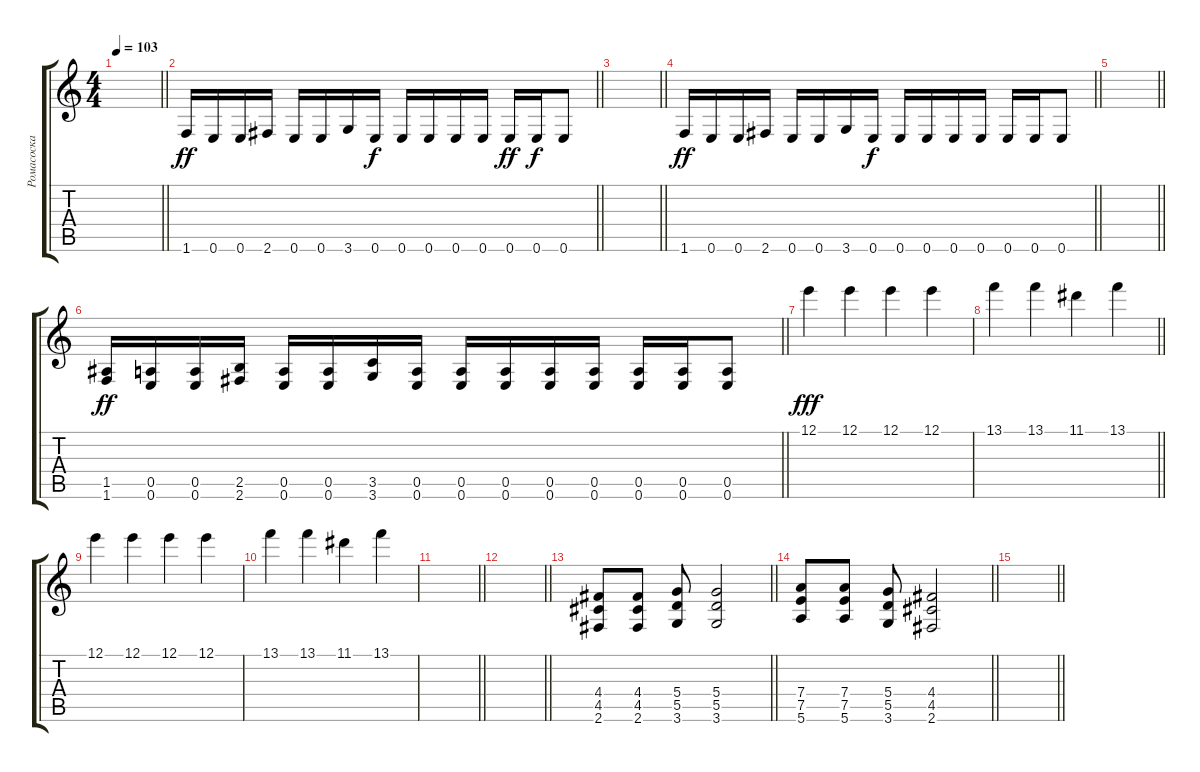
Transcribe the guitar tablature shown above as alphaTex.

\track ("Ромасоска" "Ромасоска") {instrument distortionguitar}
\staff {score tabs}
\tuning (E4 B3 G3 D3 A2 E2) {hide}
\ts (4 4)
\tempo 103
\clef g2
\barLineRight lightlight
\ks c
|
\barLineRight lightlight
1.6.16{dy ff} 0.6.16 0.6.16 2.6.16 0.6.16 0.6.16 3.6.16 0.6.16{dy f} 0.6.16 0.6.16 0.6.16 0.6.16 0.6.16{dy ff} 0.6.16{dy f} 0.6.8 |
\barLineRight lightlight
|
\barLineRight lightlight
1.6.16{dy ff} 0.6.16 0.6.16 2.6.16 0.6.16 0.6.16 3.6.16 0.6.16{dy f} 0.6.16 0.6.16 0.6.16 0.6.16 0.6.16 0.6.16 0.6.8 |
\barLineRight lightlight
|
\barLineRight lightlight
(1.5 1.6).16{dy ff} (0.5 0.6).16 (0.5 0.6).16 (2.5 2.6).16 (0.5 0.6).16 (0.5 0.6).16 (3.5 3.6).16 (0.5 0.6).16 (0.5 0.6).16 (0.5 0.6).16 (0.5 0.6).16 (0.5 0.6).16 (0.5 0.6).16 (0.5 0.6).16 (0.5 0.6).8 |
12.1.4{dy fff} 12.1.4 12.1.4 12.1.4 |
\barLineRight lightlight
13.1.4 13.1.4 11.1.4 13.1.4 |
12.1.4 12.1.4 12.1.4 12.1.4 |
13.1.4 13.1.4 11.1.4 13.1.4 |
\barLineRight lightlight
|
\barLineRight lightlight
|
\barLineRight lightlight
(4.4 4.5 2.6).8 (4.4 4.5 2.6).8 (5.4 5.5 3.6).8 (5.4 5.5 3.6).2 |
\barLineRight lightlight
(7.4 7.5 5.6).8 (7.4 7.5 5.6).8 (5.4 5.5 3.6).8 (4.4 4.5 2.6).2 |
\barLineRight lightlight
